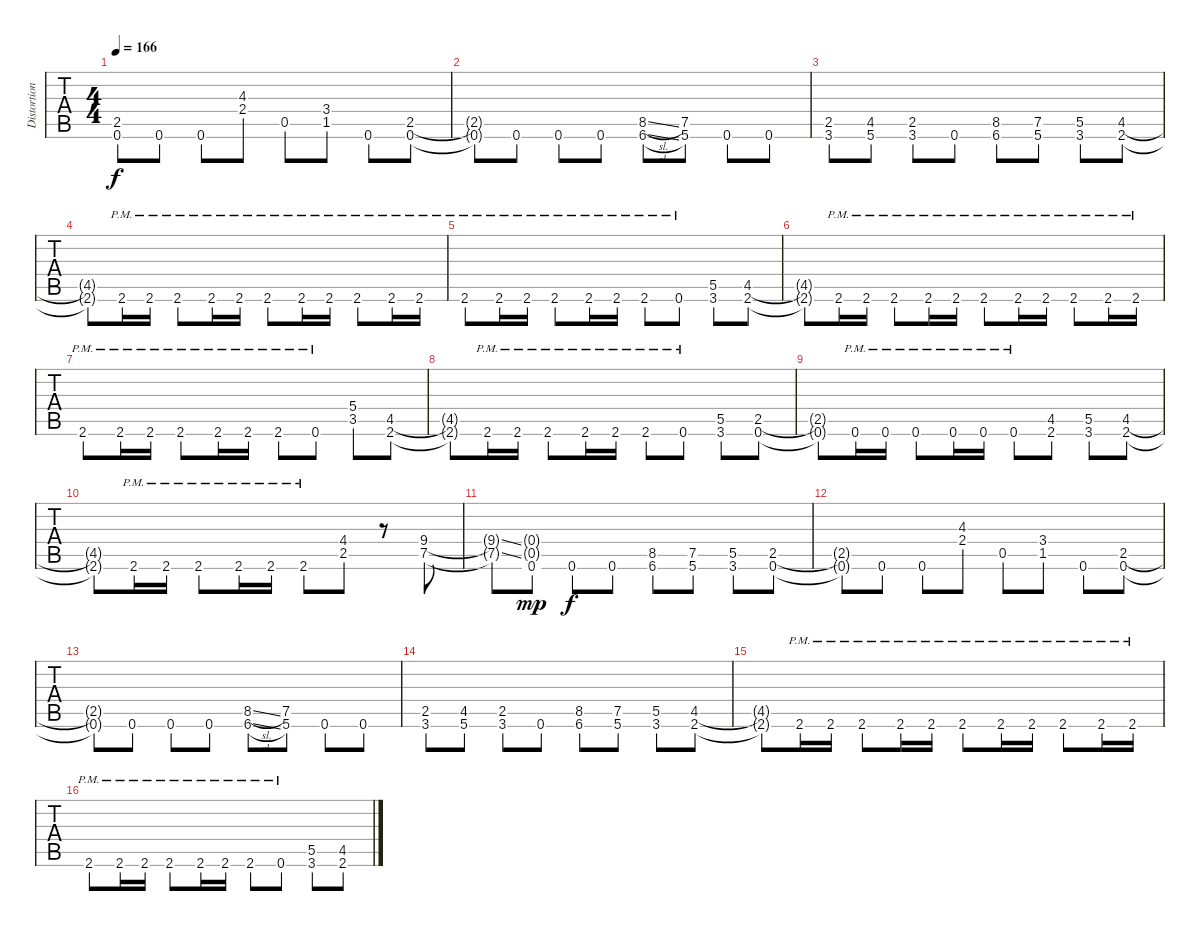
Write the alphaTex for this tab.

\track ("Distortion Guitar (Mustaine)" "Distortion") {instrument distortionguitar}
\staff {tabs}
\tuning (E4 B3 G3 D3 A2 E2) {hide}
\ts (4 4)
\tempo 166
\clef g2
\ks c
(2.5{t} 0.6{t}).8{dy f} 0.6.8 0.6.8 (4.3 2.4).8 0.5.8 (3.4 1.5).8 0.6.8 (2.5 0.6).8 |
(2.5{t} 0.6{t}).8 0.6.8 0.6.8 0.6.8 (8.5{sl} 6.6{sl}).8 (7.5 5.6).8 0.6.8 0.6.8 |
(2.5 3.6).8 (4.5 5.6).8 (2.5 3.6).8 0.6.8 (8.5 6.6).8 (7.5 5.6).8 (5.5 3.6).8 (4.5 2.6).8 |
(4.5{t} 2.6{t}).8 2.6{pm}.16 2.6{pm}.16 2.6{pm}.8 2.6{pm}.16 2.6{pm}.16 2.6{pm}.8 2.6{pm}.16 2.6{pm}.16 2.6{pm}.8 2.6{pm}.16 2.6{pm}.16 |
2.6{pm}.8 2.6{pm}.16 2.6{pm}.16 2.6{pm}.8 2.6{pm}.16 2.6{pm}.16 2.6{pm}.8 0.6{pm}.8 (5.5 3.6).8 (4.5 2.6).8 |
(4.5{t} 2.6{t}).8 2.6{pm}.16 2.6{pm}.16 2.6{pm}.8 2.6{pm}.16 2.6{pm}.16 2.6{pm}.8 2.6{pm}.16 2.6{pm}.16 2.6{pm}.8 2.6{pm}.16 2.6{pm}.16 |
2.6{pm}.8 2.6{pm}.16 2.6{pm}.16 2.6{pm}.8 2.6{pm}.16 2.6{pm}.16 2.6{pm}.8 0.6{pm}.8 (5.4 3.5).8 (4.5 2.6).8 |
(4.5{t} 2.6{t}).8 2.6{pm}.16 2.6{pm}.16 2.6{pm}.8 2.6{pm}.16 2.6{pm}.16 2.6{pm}.8 0.6{pm}.8 (5.5 3.6).8 (2.5 0.6).8 |
(2.5{t} 0.6{t}).8 0.6{pm}.16 0.6{pm}.16 0.6{pm}.8 0.6{pm}.16 0.6{pm}.16 0.6{pm}.8 (4.5 2.6).8 (5.5 3.6).8 (4.5 2.6).8 |
(4.5{t} 2.6{t}).8 2.6{pm}.16 2.6{pm}.16 2.6{pm}.8 2.6{pm}.16 2.6{pm}.16 2.6{pm}.8 (4.4 2.5).8 r.8 (9.4 7.5).8 |
(9.4{ss t} 7.5{ss t}).8 (0.4{g} 0.5{g} 0.6).8{dy mp} 0.6.8{dy f} 0.6.8 (8.5 6.6).8 (7.5 5.6).8 (5.5 3.6).8 (2.5 0.6).8 |
(2.5{t} 0.6{t}).8 0.6.8 0.6.8 (4.3 2.4).8 0.5.8 (3.4 1.5).8 0.6.8 (2.5 0.6).8 |
(2.5{t} 0.6{t}).8 0.6.8 0.6.8 0.6.8 (8.5{sl} 6.6{sl}).8 (7.5 5.6).8 0.6.8 0.6.8 |
(2.5 3.6).8 (4.5 5.6).8 (2.5 3.6).8 0.6.8 (8.5 6.6).8 (7.5 5.6).8 (5.5 3.6).8 (4.5 2.6).8 |
(4.5{t} 2.6{t}).8 2.6{pm}.16 2.6{pm}.16 2.6{pm}.8 2.6{pm}.16 2.6{pm}.16 2.6{pm}.8 2.6{pm}.16 2.6{pm}.16 2.6{pm}.8 2.6{pm}.16 2.6{pm}.16 |
2.6{pm}.8 2.6{pm}.16 2.6{pm}.16 2.6{pm}.8 2.6{pm}.16 2.6{pm}.16 2.6{pm}.8 0.6{pm}.8 (5.5 3.6).8 (4.5 2.6).8
